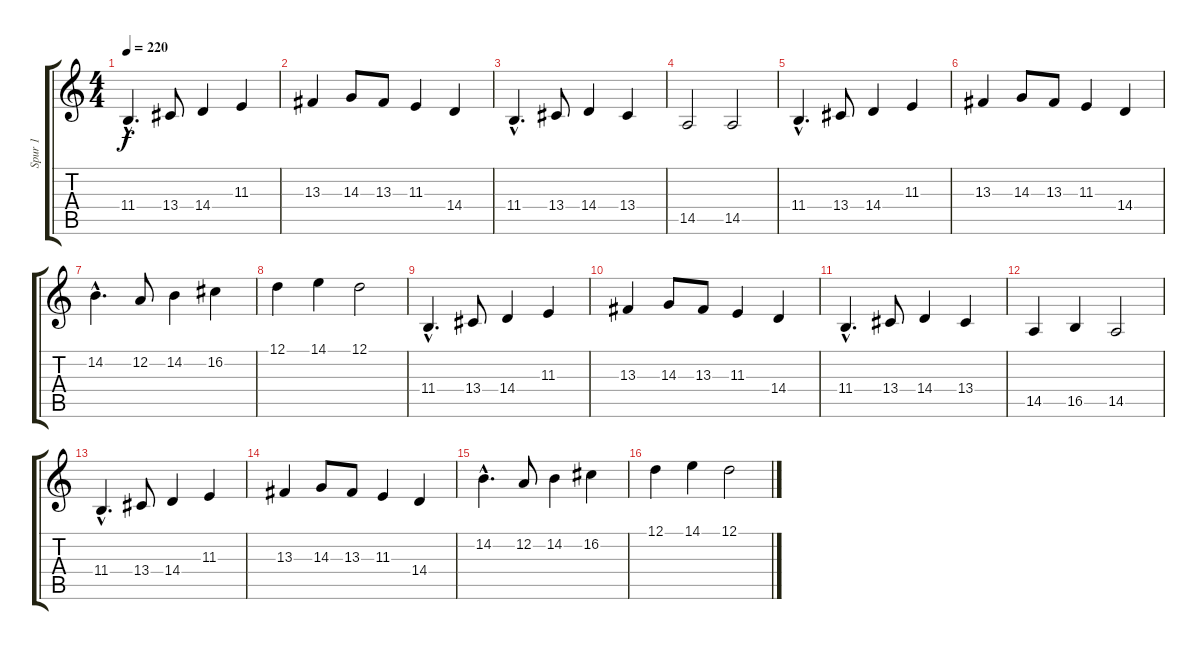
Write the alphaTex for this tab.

\track ("Spur 1" "Spur 1") {instrument accordion}
\staff {score tabs}
\tuning (D4 A3 F3 C3 G2 D2) {hide}
\ts (4 4)
\tempo 220
\clef g2
\ks c
11.4{hac}.4{d dy f instrument accordion} 13.4.8 14.4.4 11.3.4 |
13.3.4 14.3.8 13.3.8 11.3.4 14.4.4 |
11.4{hac}.4{d} 13.4.8 14.4.4 13.4.4 |
14.5.2 14.5.2 |
11.4{hac}.4{d} 13.4.8 14.4.4 11.3.4 |
13.3.4 14.3.8 13.3.8 11.3.4 14.4.4 |
14.2{hac}.4{d} 12.2.8 14.2.4 16.2.4 |
12.1.4 14.1.4 12.1.2 |
11.4{hac}.4{d} 13.4.8 14.4.4 11.3.4 |
13.3.4 14.3.8 13.3.8 11.3.4 14.4.4 |
11.4{hac}.4{d} 13.4.8 14.4.4 13.4.4 |
14.5.4 16.5.4 14.5.2 |
11.4{hac}.4{d} 13.4.8 14.4.4 11.3.4 |
13.3.4 14.3.8 13.3.8 11.3.4 14.4.4 |
14.2{hac}.4{d} 12.2.8 14.2.4 16.2.4 |
12.1.4 14.1.4 12.1.2
